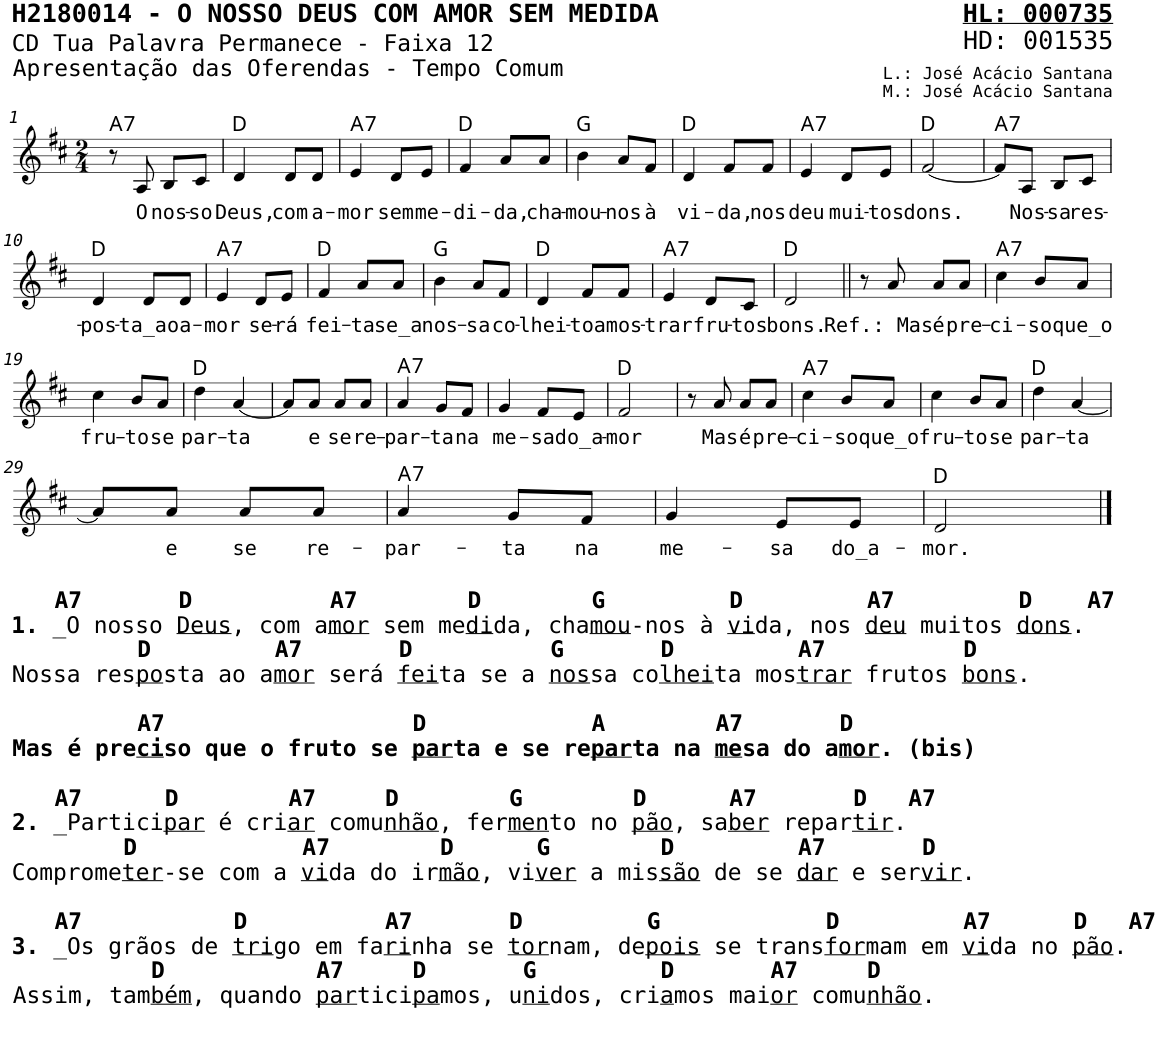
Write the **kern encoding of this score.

**kern	**text	**harte
*part1	*part1	*part1
*staff1	*staff1	*
*I"Voz	*	*
*I'V	*	*
*stria5	*	*
*clefG2	*	*
*k[f#c#]	*	*
*M2/4	*	*
=1	=1	=1
!	!	!LO:H:kt=7
8r	.	A:7
!	!LO:LY:b	!
8A/	O	.
!	!LO:LY:b	!
8B/L	nos-	.
!	!LO:LY:b	!
8c#/J	-so	.
=2	=2	=2
!	!LO:LY:b	!
4d/	Deus,	D:maj
!	!LO:LY:b	!
8d/L	com	.
!	!LO:LY:b	!
8d/J	a-	.
=3	=3	=3
!	!LO:LY:b	!LO:H:kt=7
4e/	-mor	A:7
!	!LO:LY:b	!
8d/L	sem	.
!	!LO:LY:b	!
8e/J	me-	.
=4	=4	=4
!	!LO:LY:b	!
4f#/	-di-	D:maj
!	!LO:LY:b	!
8a/L	-da,	.
!	!LO:LY:b	!
8a/J	cha-	.
=5	=5	=5
!	!LO:LY:b	!
4b\	-mou-	G:maj
!	!LO:LY:b	!
8a/L	-nos	.
!	!LO:LY:b	!
8f#/J	à	.
=6	=6	=6
!	!LO:LY:b	!
4d/	vi-	D:maj
!	!LO:LY:b	!
8f#/L	-da,	.
!	!LO:LY:b	!
8f#/J	nos	.
=7	=7	=7
!	!LO:LY:b	!LO:H:kt=7
4e/	deu	A:7
!	!LO:LY:b	!
8d/L	mui-	.
!	!LO:LY:b	!
8e/J	-tos	.
=8	=8	=8
!	!LO:LY:b	!
[2f#/	dons.	D:maj
=9	=9	=9
!	!	!LO:H:kt=7
8f#/L]	.	A:7
!	!LO:LY:b	!
8A/J	Nos-	.
!	!LO:LY:b	!
8B/L	-sa	.
!	!LO:LY:b	!
8c#/J	res-	.
!!LO:LB:g=z
=10	=10	=10
!	!LO:LY:b	!
4d/	-pos-	D:maj
!	!LO:LY:b	!
8d/L	-ta_ao	.
!	!LO:LY:b	!
8d/J	a-	.
=11	=11	=11
!	!LO:LY:b	!LO:H:kt=7
4e/	-mor	A:7
!	!LO:LY:b	!
8d/L	se-	.
!	!LO:LY:b	!
8e/J	-rá	.
=12	=12	=12
!	!LO:LY:b	!
4f#/	fei-	D:maj
!	!LO:LY:b	!
8a/L	-ta	.
!	!LO:LY:b	!
8a/J	se_a	.
=13	=13	=13
!	!LO:LY:b	!
4b\	nos-	G:maj
!	!LO:LY:b	!
8a/L	-sa	.
!	!LO:LY:b	!
8f#/J	co-	.
=14	=14	=14
!	!LO:LY:b	!
4d/	-lhei-	D:maj
!	!LO:LY:b	!
8f#/L	-toa	.
!	!LO:LY:b	!
8f#/J	mos-	.
=15	=15	=15
!	!LO:LY:b	!LO:H:kt=7
4e/	-trar	A:7
!	!LO:LY:b	!
8d/L	fru-	.
!	!LO:LY:b	!
8c#/J	-tos	.
=16	=16	=16
!	!LO:LY:b	!
2d/	bons.	D:maj
=17||	=17||	=17||
8r	.	.
!	!LO:LY:b	!
8a/	Ref.: Mas	.
!	!LO:LY:b	!
8a/L	é	.
!	!LO:LY:b	!
8a/J	pre-	.
=18	=18	=18
!	!LO:LY:b	!LO:H:kt=7
4cc#\	-ci-	A:7
!	!LO:LY:b	!
8b/L	-so	.
!	!LO:LY:b	!
8a/J	que_o	.
!!LO:LB:g=z
=19	=19	=19
!	!LO:LY:b	!
4cc#\	fru-	.
!	!LO:LY:b	!
8b/L	-to	.
!	!LO:LY:b	!
8a/J	se	.
=20	=20	=20
!	!LO:LY:b	!
4dd\	par-	D:maj
!	!LO:LY:b	!
[4a/	-ta	.
=21	=21	=21
8a/L]	.	.
!	!LO:LY:b	!
8a/J	e	.
!	!LO:LY:b	!
8a/L	se	.
!	!LO:LY:b	!
8a/J	re-	.
=22	=22	=22
!	!LO:LY:b	!LO:H:kt=7
4a/	-par-	A:7
!	!LO:LY:b	!
8g/L	-ta	.
!	!LO:LY:b	!
8f#/J	na	.
=23	=23	=23
!	!LO:LY:b	!
4g/	me-	.
!	!LO:LY:b	!
8f#/L	-sa	.
!	!LO:LY:b	!
8e/J	do_a-	.
=24	=24	=24
!	!LO:LY:b	!
2f#/	-mor	D:maj
=25	=25	=25
8r	.	.
!	!LO:LY:b	!
8a/	Mas	.
!	!LO:LY:b	!
8a/L	é	.
!	!LO:LY:b	!
8a/J	pre-	.
=26	=26	=26
!	!LO:LY:b	!LO:H:kt=7
4cc#\	-ci-	A:7
!	!LO:LY:b	!
8b/L	-so	.
!	!LO:LY:b	!
8a/J	que_o	.
=27	=27	=27
!	!LO:LY:b	!
4cc#\	fru-	.
!	!LO:LY:b	!
8b/L	-to	.
!	!LO:LY:b	!
8a/J	se	.
=28	=28	=28
!	!LO:LY:b	!
4dd\	par-	D:maj
!	!LO:LY:b	!
[4a/	-ta	.
!!LO:LB:g=z
=29	=29	=29
!LO:TX:b:B:t=A7       D          A7        D        G         D         A7         D    A7	!	!
!LO:TX:b:t=1.	!	!
!LO:TX:b:t=_O nosso	!	!
!LO:TX:b:t=Deus	!	!
!LO:TX:b:t=, com a	!	!
!LO:TX:b:t=mor	!	!
!LO:TX:b:t=sem me	!	!
!LO:TX:b:t=di	!	!
!LO:TX:b:t=da, cha	!	!
!LO:TX:b:t=mou	!	!
!LO:TX:b:t=-nos à	!	!
!LO:TX:b:t=vi	!	!
!LO:TX:b:t=da, nos	!	!
!LO:TX:b:t=deu	!	!
!LO:TX:b:t=muitos	!	!
!LO:TX:b:t=dons	!	!
!LO:TX:b:t=.	!	!
!LO:TX:b:B:t=D         A7       D          G       D         A7          D	!	!
!LO:TX:b:t=Nossa res	!	!
!LO:TX:b:t=po	!	!
!LO:TX:b:t=sta ao a	!	!
!LO:TX:b:t=mor	!	!
!LO:TX:b:t=será	!	!
!LO:TX:b:t=fei	!	!
!LO:TX:b:t=ta se a	!	!
!LO:TX:b:t=nos	!	!
!LO:TX:b:t=sa co	!	!
!LO:TX:b:t=lhei	!	!
!LO:TX:b:t=ta mos	!	!
!LO:TX:b:t=trar	!	!
!LO:TX:b:t=frutos	!	!
!LO:TX:b:t=bons	!	!
!LO:TX:b:t=.	!	!
!LO:TX:b:B:t=A7                  D            A        A7       D	!	!
!LO:TX:b:t=Mas é pre	!	!
!LO:TX:b:t=ci	!	!
!LO:TX:b:t=so que o fruto se	!	!
!LO:TX:b:t=par	!	!
!LO:TX:b:t=ta e se re	!	!
!LO:TX:b:t=par	!	!
!LO:TX:b:t=ta na	!	!
!LO:TX:b:t=me	!	!
!LO:TX:b:t=sa do a	!	!
!LO:TX:b:t=mor	!	!
!LO:TX:b:t=. (bis)	!	!
!LO:TX:b:t=A7      D        A7     D        G        D      A7       D   A7	!	!
!LO:TX:b:t=2.	!	!
!LO:TX:b:t=_Partici	!	!
!LO:TX:b:t=par	!	!
!LO:TX:b:t=é cri	!	!
!LO:TX:b:t=ar	!	!
!LO:TX:b:t=comu	!	!
!LO:TX:b:t=nhão	!	!
!LO:TX:b:t=, fer	!	!
!LO:TX:b:t=men	!	!
!LO:TX:b:t=to no	!	!
!LO:TX:b:t=pão	!	!
!LO:TX:b:t=, sa	!	!
!LO:TX:b:t=ber	!	!
!LO:TX:b:t=repar	!	!
!LO:TX:b:t=tir	!	!
!LO:TX:b:t=.	!	!
!LO:TX:b:B:t=D            A7        D      G        D         A7       D	!	!
!LO:TX:b:t=Comprome	!	!
!LO:TX:b:t=ter	!	!
!LO:TX:b:t=-se com a	!	!
!LO:TX:b:t=vi	!	!
!LO:TX:b:t=da do ir	!	!
!LO:TX:b:t=mão	!	!
!LO:TX:b:t=, vi	!	!
!LO:TX:b:t=ver	!	!
!LO:TX:b:t=a mis	!	!
!LO:TX:b:t=são	!	!
!LO:TX:b:t=de se	!	!
!LO:TX:b:t=dar	!	!
!LO:TX:b:t=e ser	!	!
!LO:TX:b:t=vir	!	!
!LO:TX:b:t=.	!	!
!LO:TX:b:B:t=A7           D          A7       D         G            D         A7      D   A7	!	!
!LO:TX:b:t=3.	!	!
!LO:TX:b:t=_Os grãos de	!	!
!LO:TX:b:t=tri	!	!
!LO:TX:b:t=go em fa	!	!
!LO:TX:b:t=ri	!	!
!LO:TX:b:t=nha se	!	!
!LO:TX:b:t=tor	!	!
!LO:TX:b:t=nam, de	!	!
!LO:TX:b:t=pois	!	!
!LO:TX:b:t=se trans	!	!
!LO:TX:b:t=for	!	!
!LO:TX:b:t=mam em	!	!
!LO:TX:b:t=vi	!	!
!LO:TX:b:t=da no	!	!
!LO:TX:b:t=pão	!	!
!LO:TX:b:t=.	!	!
!LO:TX:b:B:t=D           A7     D       G         D       A7     D	!	!
!LO:TX:b:t=Assim, tam	!	!
!LO:TX:b:t=bém	!	!
!LO:TX:b:t=, quando	!	!
!LO:TX:b:t=par	!	!
!LO:TX:b:t=tici	!	!
!LO:TX:b:t=pa	!	!
!LO:TX:b:t=mos, u	!	!
!LO:TX:b:t=ni	!	!
!LO:TX:b:t=dos, cri	!	!
!LO:TX:b:t=a	!	!
!LO:TX:b:t=mos mai	!	!
!LO:TX:b:t=or	!	!
!LO:TX:b:t=comu	!	!
!LO:TX:b:t=nhão	!	!
!LO:TX:b:t=.	!	!
8a/L]	.	.
!	!LO:LY:b	!
8a/J	e	.
!	!LO:LY:b	!
8a/L	se	.
!	!LO:LY:b	!
8a/J	re-	.
=30	=30	=30
!	!LO:LY:b	!LO:H:kt=7
4a/	-par-	A:7
!	!LO:LY:b	!
8g/L	-ta	.
!	!LO:LY:b	!
8f#/J	na	.
=31	=31	=31
!	!LO:LY:b	!
4g/	me-	.
!	!LO:LY:b	!
8e/L	-sa	.
!	!LO:LY:b	!
8e/J	do_a-	.
=32	=32	=32
!	!LO:LY:b	!
2d/	-mor.	D:maj
==	==	==
*-	*-	*-
